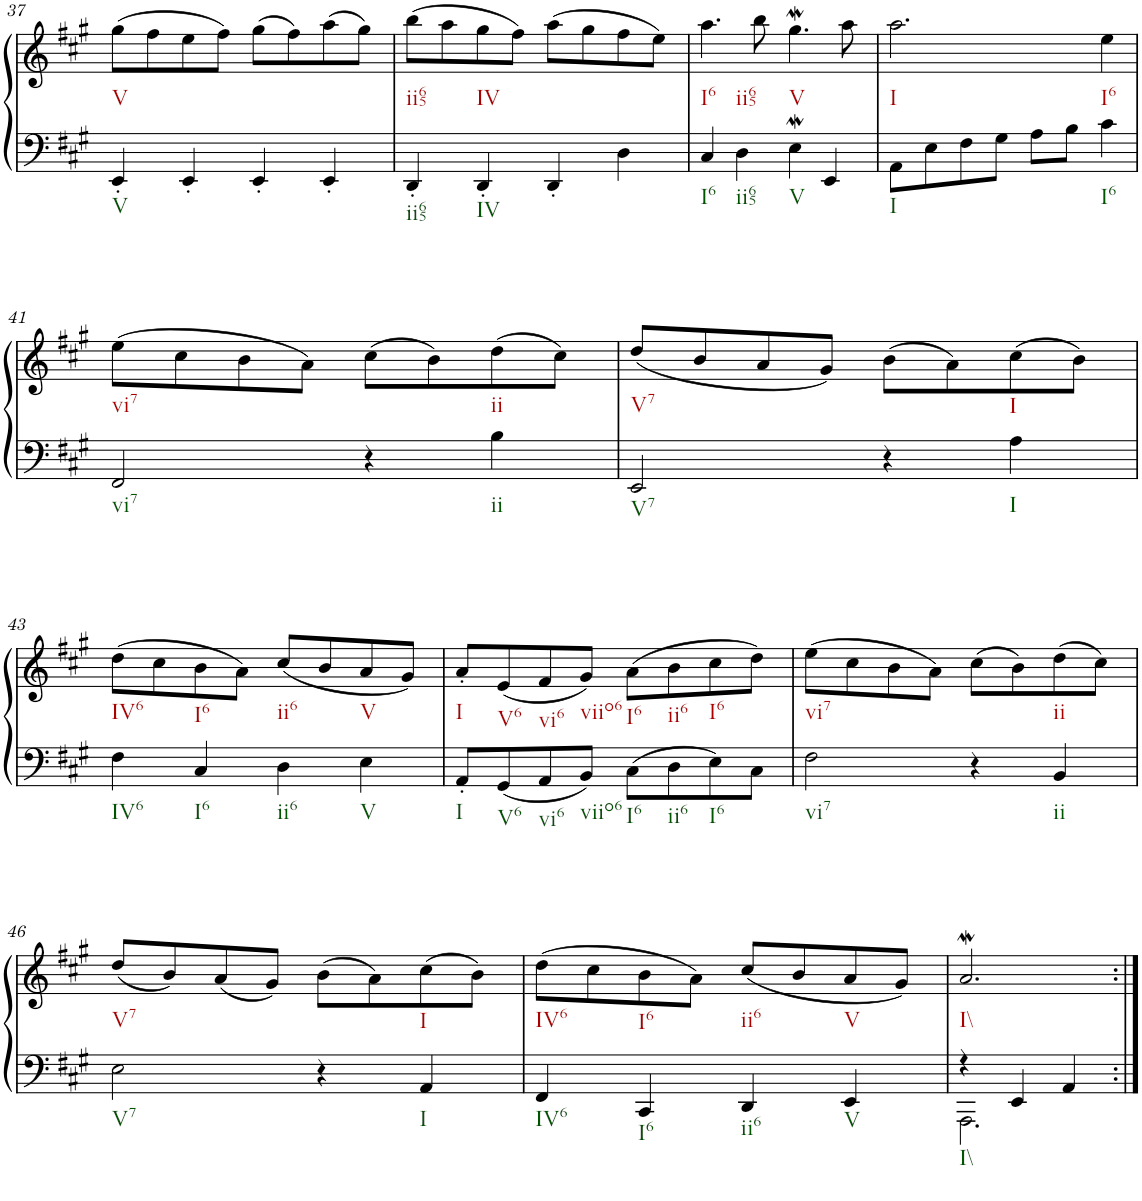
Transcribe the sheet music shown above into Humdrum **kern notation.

**kern	**kern
*part1	*part1
*staff2	*staff1
*I"unbenannt1	*
!!LO:PB:g=z
*clefF4	*clefG2
*k[f#c#g#]	*k[f#c#g#]
*M2/2	*M2/2
=37	=37
4EE'/	(8gg#\L
.	8ff#\
4EE'/	8ee\
.	8ff#\J)
4EE'/	(8gg#\L
.	8ff#\)
4EE'/	(8aa\
.	8gg#\J)
=38	=38
4DD'/	(8bb\L
.	8aa\
4DD'/	8gg#\
.	8ff#\J)
4DD'/	(8aa\L
.	8gg#\
4D\	8ff#\
.	8ee\J)
=39	=39
4C#/	4.aa\
4D\	.
.	8bb\
4EW\	4.gg#W\
4EE/	.
.	8aa\
=40	=40
8AA\L	2.aa\
8E\	.
8F#\	.
8G#\J	.
8A\L	.
8B\J	.
4c#\	4ee\
!!LO:LB:g=z
=41	=41
2FF#/	(8ee\L
.	8cc#\
.	8b\
.	8a\J)
4r	(8cc#\L
.	8b\)
4B\	(8dd\
.	8cc#\J)
=42	=42
2EE/	(8dd/L
.	8b/
.	8a/
.	8g#/J)
4r	(8b\L
.	8a\)
4A\	(8cc#\
.	8b\J)
!!LO:LB:g=z
=43	=43
4F#\	(8dd\L
.	8cc#\
4C#/	8b\
.	8a\J)
4D\	(8cc#/L
.	8b/
4E\	8a/
.	8g#/J)
=44	=44
8AA'/L	8a'/L
8GG#/	(8e/
8AA/	8f#/
8BB/J	8g#/J)
8C#\L	(8a\L
8D\	8b\
8E\	8cc#\
8C#\J	8dd\J)
=45	=45
2F#\	(8ee\L
.	8cc#\
.	8b\
.	8a\J)
4r	(8cc#\L
.	8b\)
4BB/	(8dd\
.	8cc#\J)
!!LO:LB:g=z
=46	=46
2E\	(8dd/L
.	8b/)
.	(8a/
.	8g#/J)
4r	(8b\L
.	8a\)
4AA/	(8cc#\
.	8b\J)
=47	=47
4FF#/	(8dd\L
.	8cc#\
4CC#/	8b\
.	8a\J)
4DD/	(8cc#/L
.	8b/
4EE/	8a/
.	8g#/J)
=48	=48
*^	*
4r	2.AAA\	2.aw/
4EE/	.	.
4AA/	.	.
*v	*v	*
=:|!	=:|!
*-	*-
